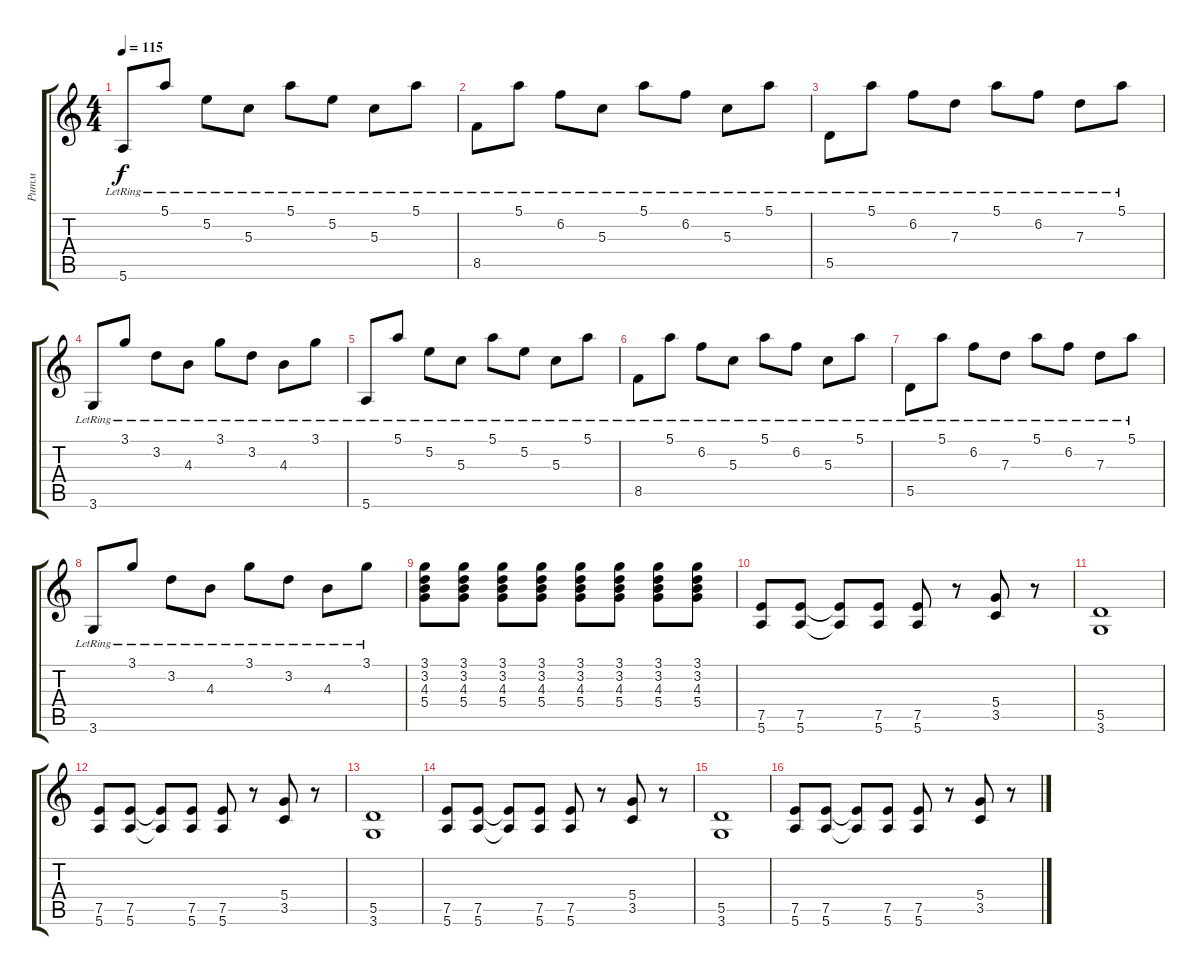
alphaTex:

\track ("Ритм" "Ритм") {instrument acousticguitarsteel}
\staff {score tabs}
\tuning (E4 B3 G3 D3 A2 E2) {hide}
\ts (4 4)
\tempo 115
\clef g2
\ks c
5.6{lr}.8{dy f instrument acousticguitarsteel} 5.1{lr}.8 5.2{lr}.8 5.3{lr}.8 5.1{lr}.8 5.2{lr}.8 5.3{lr}.8 5.1{lr}.8 |
8.5{lr}.8 5.1{lr}.8 6.2{lr}.8 5.3{lr}.8 5.1{lr}.8 6.2{lr}.8 5.3{lr}.8 5.1{lr}.8 |
5.5{lr}.8 5.1{lr}.8 6.2{lr}.8 7.3{lr}.8 5.1{lr}.8 6.2{lr}.8 7.3{lr}.8 5.1{lr}.8 |
3.6{lr}.8 3.1{lr}.8 3.2{lr}.8 4.3{lr}.8 3.1{lr}.8 3.2{lr}.8 4.3{lr}.8 3.1{lr}.8 |
5.6{lr}.8 5.1{lr}.8 5.2{lr}.8 5.3{lr}.8 5.1{lr}.8 5.2{lr}.8 5.3{lr}.8 5.1{lr}.8 |
8.5{lr}.8 5.1{lr}.8 6.2{lr}.8 5.3{lr}.8 5.1{lr}.8 6.2{lr}.8 5.3{lr}.8 5.1{lr}.8 |
5.5{lr}.8 5.1{lr}.8 6.2{lr}.8 7.3{lr}.8 5.1{lr}.8 6.2{lr}.8 7.3{lr}.8 5.1{lr}.8 |
3.6{lr}.8 3.1{lr}.8 3.2{lr}.8 4.3{lr}.8 3.1{lr}.8 3.2{lr}.8 4.3{lr}.8 3.1{lr}.8 |
(3.1 3.2 4.3 5.4).8{volume 7} (3.1 3.2 4.3 5.4).8{volume 8} (3.1 3.2 4.3 5.4).8{volume 8} (3.1 3.2 4.3 5.4).8{volume 8} (3.1 3.2 4.3 5.4).8{volume 9} (3.1 3.2 4.3 5.4).8{volume 10} (3.1 3.2 4.3 5.4).8{volume 11} (3.1 3.2 4.3 5.4).8 |
(7.5 5.6).8{instrument distortionguitar} (7.5 5.6).8 (7.5{t} 5.6{t}).8 (7.5 5.6).8 (7.5 5.6).8 r.8 (5.4 3.5).8 r.8 |
(5.5 3.6).1 |
(7.5 5.6).8 (7.5 5.6).8 (7.5{t} 5.6{t}).8 (7.5 5.6).8 (7.5 5.6).8 r.8 (5.4 3.5).8 r.8 |
(5.5 3.6).1 |
(7.5 5.6).8 (7.5 5.6).8 (7.5{t} 5.6{t}).8 (7.5 5.6).8 (7.5 5.6).8 r.8 (5.4 3.5).8 r.8 |
(5.5 3.6).1 |
(7.5 5.6).8 (7.5 5.6).8 (7.5{t} 5.6{t}).8 (7.5 5.6).8 (7.5 5.6).8 r.8 (5.4 3.5).8 r.8
